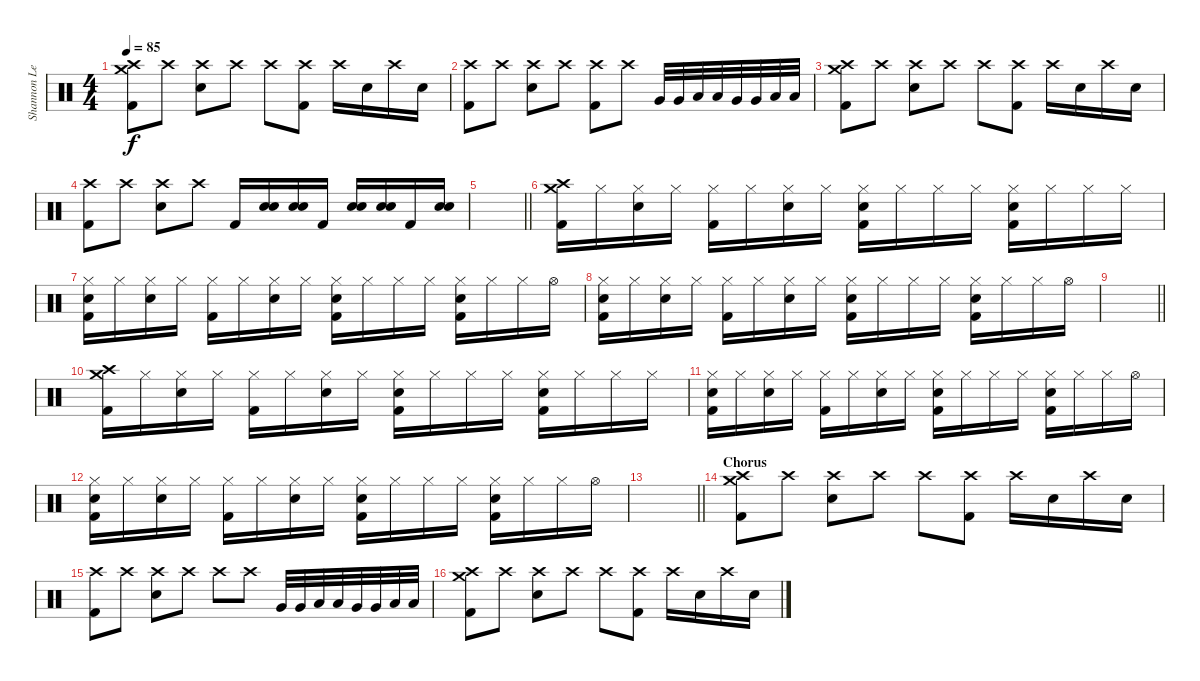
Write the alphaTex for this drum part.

\track ("Shannon Leto (Percussion)" "Shannon Le") {instrument percussion}
\staff {score}
\articulation defaults
\ts (4 4)
\tempo 85
\clef neutral
\ks c
("Crash high (hit)" "Crash medium (hit)" "Kick (hit) 2").8{dy f} "Crash high (hit)".8 ("Crash high (hit)" "Electric Snare (hit)").8 "Crash high (hit)".8 "Crash high (hit)".8 ("Crash high (hit)" "Kick (hit) 2").8 "Crash high (hit)".16 "Electric Snare (hit)".16 "Crash high (hit)".16 "Electric Snare (hit)".16 |
("Crash high (hit)" "Kick (hit) 2").8 "Crash high (hit)".8 ("Crash high (hit)" "Electric Snare (hit)").8 "Crash high (hit)".8 ("Crash high (hit)" "Kick (hit) 2").8 "Crash high (hit)".8 "Very Low Tom (hit)".32 "Very Low Tom (hit)".32 "Low Tom (hit)".32 "Low Tom (hit)".32 "Very Low Tom (hit)".32 "Very Low Tom (hit)".32 "Low Floor Tom (hit)".32 "Low Floor Tom (hit)".32 |
("Crash high (hit)" "Crash medium (hit)" "Kick (hit) 2").8 "Crash high (hit)".8 ("Crash high (hit)" "Electric Snare (hit)").8 "Crash high (hit)".8 "Crash high (hit)".8 ("Crash high (hit)" "Kick (hit) 2").8 "Crash high (hit)".16 "Electric Snare (hit)".16 "Crash high (hit)".16 "Electric Snare (hit)".16 |
("Crash high (hit)" "Kick (hit) 2").8 "Crash high (hit)".8 ("Crash high (hit)" "Electric Snare (hit)").8 "Crash high (hit)".8 "Kick (hit) 2".16 ("Electric Snare (hit)" "Electric Snare (hit)").16 ("Electric Snare (hit)" "Electric Snare (hit)").16 "Kick (hit) 2".16 ("Electric Snare (hit)" "Electric Snare (hit)").16 ("Electric Snare (hit)" "Electric Snare (hit)").16 "Kick (hit) 2".16 ("Electric Snare (hit)" "Electric Snare (hit)").16 |
\barLineRight lightlight
|
("Crash high (hit)" "Crash medium (hit)" "Kick (hit) 2").16 "Hi-Hat (closed)".16 ("Hi-Hat (closed)" "Electric Snare (hit)").16 "Hi-Hat (closed)".16 ("Hi-Hat (closed)" "Kick (hit) 2").16 "Hi-Hat (closed)".16 ("Hi-Hat (closed)" "Electric Snare (hit)").16 "Hi-Hat (closed)".16 ("Hi-Hat (closed)" "Electric Snare (hit)" "Kick (hit) 2").16 "Hi-Hat (closed)".16 "Hi-Hat (closed)".16 "Hi-Hat (closed)".16 ("Hi-Hat (closed)" "Electric Snare (hit)" "Kick (hit) 2").16 "Hi-Hat (closed)".16 "Hi-Hat (closed)".16 "Hi-Hat (closed)".16 |
("Hi-Hat (closed)" "Electric Snare (hit)" "Kick (hit) 2").16 "Hi-Hat (closed)".16 ("Hi-Hat (closed)" "Electric Snare (hit)").16 "Hi-Hat (closed)".16 ("Hi-Hat (closed)" "Kick (hit) 2").16 "Hi-Hat (closed)".16 ("Hi-Hat (closed)" "Electric Snare (hit)").16 "Hi-Hat (closed)".16 ("Hi-Hat (closed)" "Electric Snare (hit)" "Kick (hit) 2").16 "Hi-Hat (closed)".16 "Hi-Hat (closed)".16 "Hi-Hat (closed)".16 ("Hi-Hat (closed)" "Electric Snare (hit)" "Kick (hit) 2").16 "Hi-Hat (closed)".16 "Hi-Hat (closed)".16 "Hi-Hat (open)".16 |
("Hi-Hat (closed)" "Electric Snare (hit)" "Kick (hit) 2").16 "Hi-Hat (closed)".16 ("Hi-Hat (closed)" "Electric Snare (hit)").16 "Hi-Hat (closed)".16 ("Hi-Hat (closed)" "Kick (hit) 2").16 "Hi-Hat (closed)".16 ("Hi-Hat (closed)" "Electric Snare (hit)").16 "Hi-Hat (closed)".16 ("Hi-Hat (closed)" "Electric Snare (hit)" "Kick (hit) 2").16 "Hi-Hat (closed)".16 "Hi-Hat (closed)".16 "Hi-Hat (closed)".16 ("Hi-Hat (closed)" "Electric Snare (hit)" "Kick (hit) 2").16 "Hi-Hat (closed)".16 "Hi-Hat (closed)".16 "Hi-Hat (open)".16 |
\barLineRight lightlight
|
("Crash high (hit)" "Crash medium (hit)" "Kick (hit) 2").16 "Hi-Hat (closed)".16 ("Hi-Hat (closed)" "Electric Snare (hit)").16 "Hi-Hat (closed)".16 ("Hi-Hat (closed)" "Kick (hit) 2").16 "Hi-Hat (closed)".16 ("Hi-Hat (closed)" "Electric Snare (hit)").16 "Hi-Hat (closed)".16 ("Hi-Hat (closed)" "Electric Snare (hit)" "Kick (hit) 2").16 "Hi-Hat (closed)".16 "Hi-Hat (closed)".16 "Hi-Hat (closed)".16 ("Hi-Hat (closed)" "Electric Snare (hit)" "Kick (hit) 2").16 "Hi-Hat (closed)".16 "Hi-Hat (closed)".16 "Hi-Hat (closed)".16 |
("Hi-Hat (closed)" "Electric Snare (hit)" "Kick (hit) 2").16 "Hi-Hat (closed)".16 ("Hi-Hat (closed)" "Electric Snare (hit)").16 "Hi-Hat (closed)".16 ("Hi-Hat (closed)" "Kick (hit) 2").16 "Hi-Hat (closed)".16 ("Hi-Hat (closed)" "Electric Snare (hit)").16 "Hi-Hat (closed)".16 ("Hi-Hat (closed)" "Electric Snare (hit)" "Kick (hit) 2").16 "Hi-Hat (closed)".16 "Hi-Hat (closed)".16 "Hi-Hat (closed)".16 ("Hi-Hat (closed)" "Electric Snare (hit)" "Kick (hit) 2").16 "Hi-Hat (closed)".16 "Hi-Hat (closed)".16 "Hi-Hat (open)".16 |
("Hi-Hat (closed)" "Electric Snare (hit)" "Kick (hit) 2").16 "Hi-Hat (closed)".16 ("Hi-Hat (closed)" "Electric Snare (hit)").16 "Hi-Hat (closed)".16 ("Hi-Hat (closed)" "Kick (hit) 2").16 "Hi-Hat (closed)".16 ("Hi-Hat (closed)" "Electric Snare (hit)").16 "Hi-Hat (closed)".16 ("Hi-Hat (closed)" "Electric Snare (hit)" "Kick (hit) 2").16 "Hi-Hat (closed)".16 "Hi-Hat (closed)".16 "Hi-Hat (closed)".16 ("Hi-Hat (closed)" "Electric Snare (hit)" "Kick (hit) 2").16 "Hi-Hat (closed)".16 "Hi-Hat (closed)".16 "Hi-Hat (open)".16 |
\barLineRight lightlight
|
\section ("" "Chorus")
("Crash high (hit)" "Crash medium (hit)" "Kick (hit) 2").8 "Crash high (hit)".8 ("Crash high (hit)" "Electric Snare (hit)").8 "Crash high (hit)".8 "Crash high (hit)".8 ("Crash high (hit)" "Kick (hit) 2").8 "Crash high (hit)".16 "Electric Snare (hit)".16 "Crash high (hit)".16 "Electric Snare (hit)".16 |
("Crash high (hit)" "Kick (hit) 2").8 "Crash high (hit)".8 ("Crash high (hit)" "Electric Snare (hit)").8 "Crash high (hit)".8 "Crash high (hit)".8 "Crash high (hit)".8 "Very Low Tom (hit)".32 "Very Low Tom (hit)".32 "Low Tom (hit)".32 "Low Tom (hit)".32 "Very Low Tom (hit)".32 "Very Low Tom (hit)".32 "Low Floor Tom (hit)".32 "Low Floor Tom (hit)".32 |
("Crash high (hit)" "Crash medium (hit)" "Kick (hit) 2").8 "Crash high (hit)".8 ("Crash high (hit)" "Electric Snare (hit)").8 "Crash high (hit)".8 "Crash high (hit)".8 ("Crash high (hit)" "Kick (hit) 2").8 "Crash high (hit)".16 "Electric Snare (hit)".16 "Crash high (hit)".16 "Electric Snare (hit)".16
